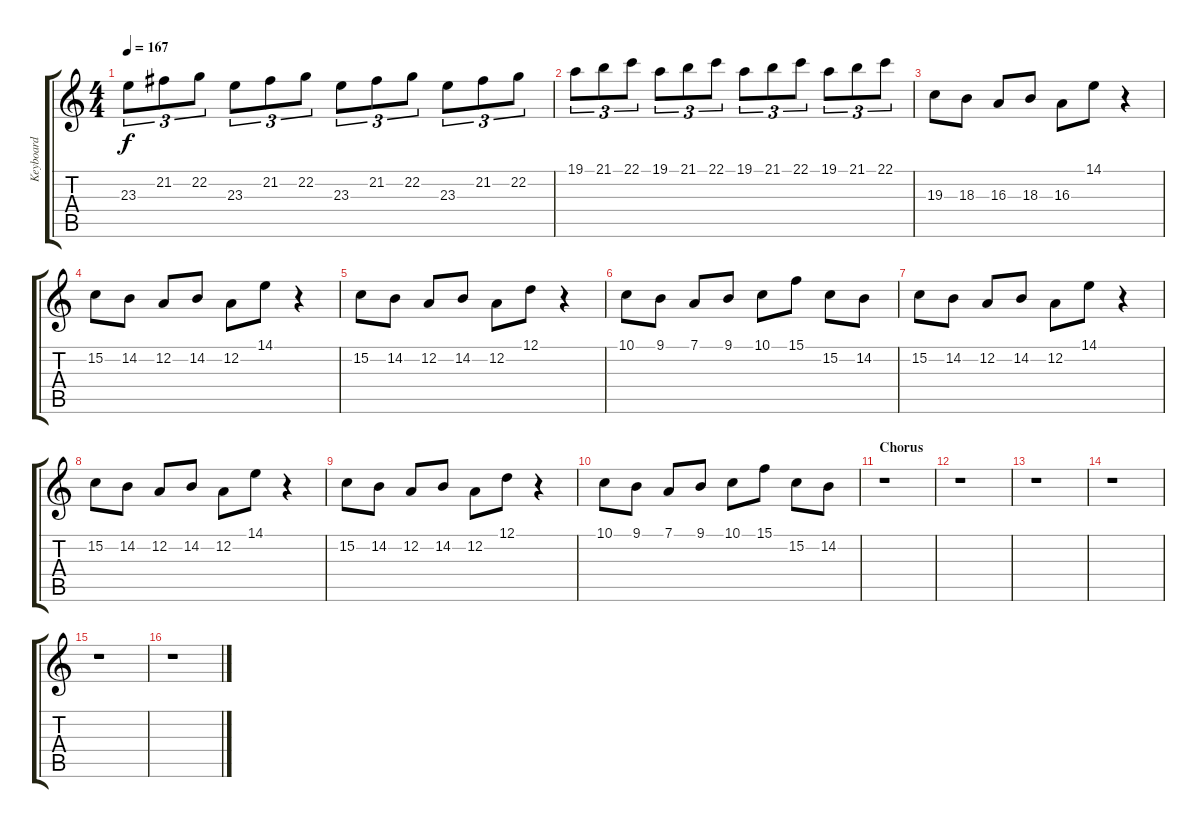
\track ("Keyboard" "Keyboard") {instrument pizzicatostrings}
\staff {score tabs}
\tuning (D4 A3 F3 C3 G2 D2) {hide}
\ts (4 4)
\tempo 167
\clef g2
\ks c
23.3.8{tu (3 2) dy f} 21.2.8{tu (3 2)} 22.2.8{tu (3 2)} 23.3.8{tu (3 2)} 21.2.8{tu (3 2)} 22.2.8{tu (3 2)} 23.3.8{tu (3 2)} 21.2.8{tu (3 2)} 22.2.8{tu (3 2)} 23.3.8{tu (3 2)} 21.2.8{tu (3 2)} 22.2.8{tu (3 2)} |
19.1.8{tu (3 2)} 21.1.8{tu (3 2)} 22.1.8{tu (3 2)} 19.1.8{tu (3 2)} 21.1.8{tu (3 2)} 22.1.8{tu (3 2)} 19.1.8{tu (3 2)} 21.1.8{tu (3 2)} 22.1.8{tu (3 2)} 19.1.8{tu (3 2)} 21.1.8{tu (3 2)} 22.1.8{tu (3 2)} |
19.3.8{volume 15 instrument pizzicatostrings} 18.3.8 16.3.8 18.3.8 16.3.8 14.1.8 r.4 |
15.2.8 14.2.8 12.2.8 14.2.8 12.2.8 14.1.8 r.4 |
15.2.8 14.2.8 12.2.8 14.2.8 12.2.8 12.1.8 r.4 |
10.1.8 9.1.8 7.1.8 9.1.8 10.1.8 15.1.8 15.2.8 14.2.8 |
15.2.8 14.2.8 12.2.8 14.2.8 12.2.8 14.1.8 r.4 |
15.2.8 14.2.8 12.2.8 14.2.8 12.2.8 14.1.8 r.4 |
15.2.8 14.2.8 12.2.8 14.2.8 12.2.8 12.1.8 r.4 |
10.1.8 9.1.8 7.1.8 9.1.8 10.1.8 15.1.8 15.2.8 14.2.8 |
\section ("" "Chorus")
r.1 |
r.1 |
r.1 |
r.1 |
r.1 |
r.1
